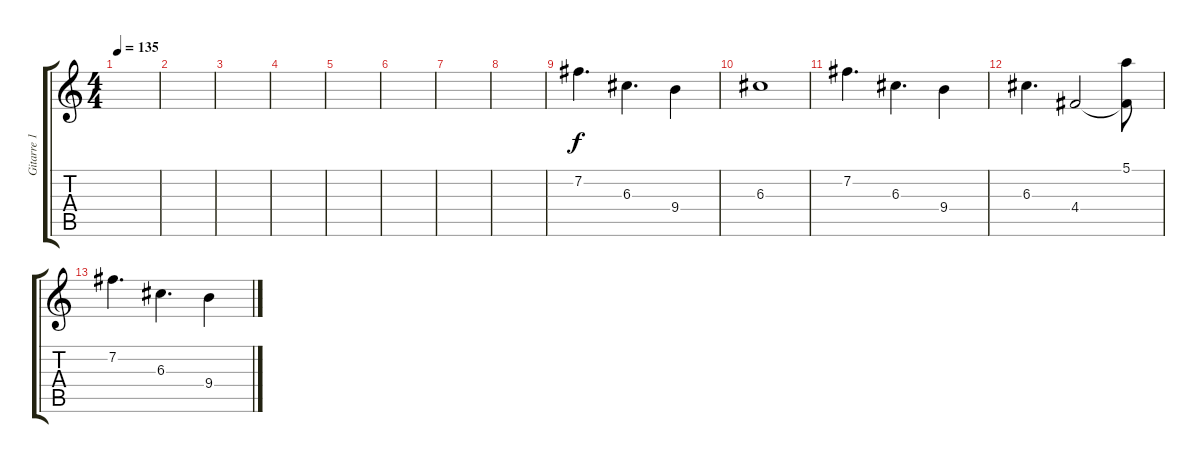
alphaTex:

\track ("Gitarre 1" "Gitarre 1") {instrument electricguitarclean}
\staff {score tabs}
\tuning (E4 B3 G3 D3 A2 E2) {hide}
\ts (4 4)
\tempo 135
\clef g2
\ks c
|
|
|
|
|
|
|
|
7.2.4{d} 6.3.4{d} 9.4.4 |
6.3.1 |
7.2.4{d} 6.3.4{d} 9.4.4 |
6.3.4{d} 4.4.2 (5.1 4.4{t}).8 |
7.2.4{d} 6.3.4{d} 9.4.4
